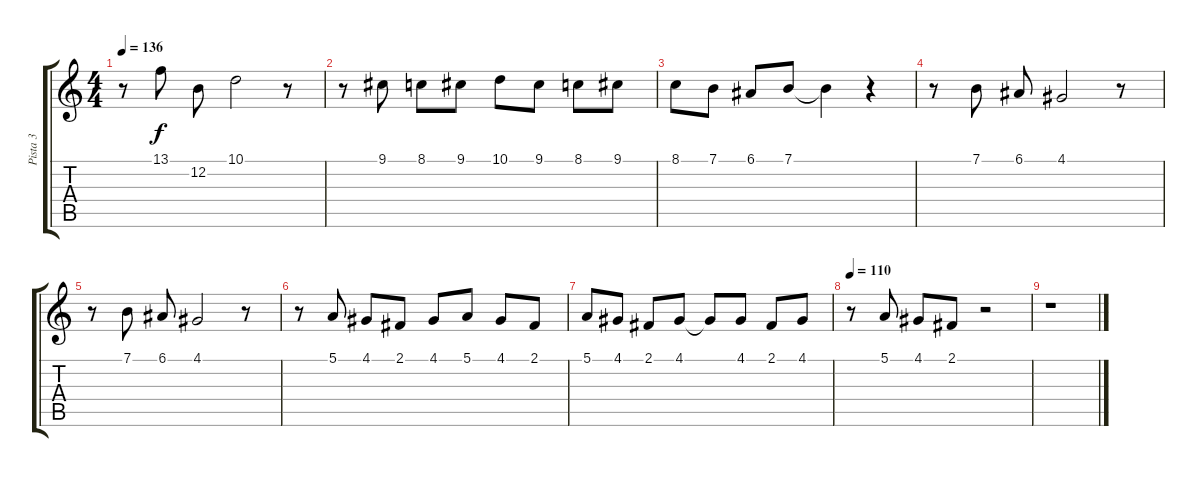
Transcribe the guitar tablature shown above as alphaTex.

\track ("Pista 3" "Pista 3") {instrument trumpet}
\staff {score tabs}
\tuning (E4 B3 G3 D3 A2 E2) {hide}
\ts (4 4)
\tempo 136
\clef g2
\ks c
r.8{dy f} 13.1.8 12.2.8 10.1.2 r.8 |
r.8 9.1.8 8.1.8 9.1.8 10.1.8 9.1.8 8.1.8 9.1.8 |
8.1.8 7.1.8 6.1.8 7.1.8 7.1{t}.4 r.4 |
r.8 7.1.8 6.1.8 4.1.2 r.8 |
r.8 7.1.8 6.1.8 4.1.2 r.8 |
r.8{volume 5} 5.1.8 4.1.8 2.1.8 4.1.8 5.1.8 4.1.8 2.1.8 |
5.1.8 4.1.8 2.1.8 4.1.8 4.1{t}.8 4.1.8 2.1.8 4.1.8 |
\tempo 110
r.8 5.1.8 4.1.8 2.1.8 r.2 |
r.1
